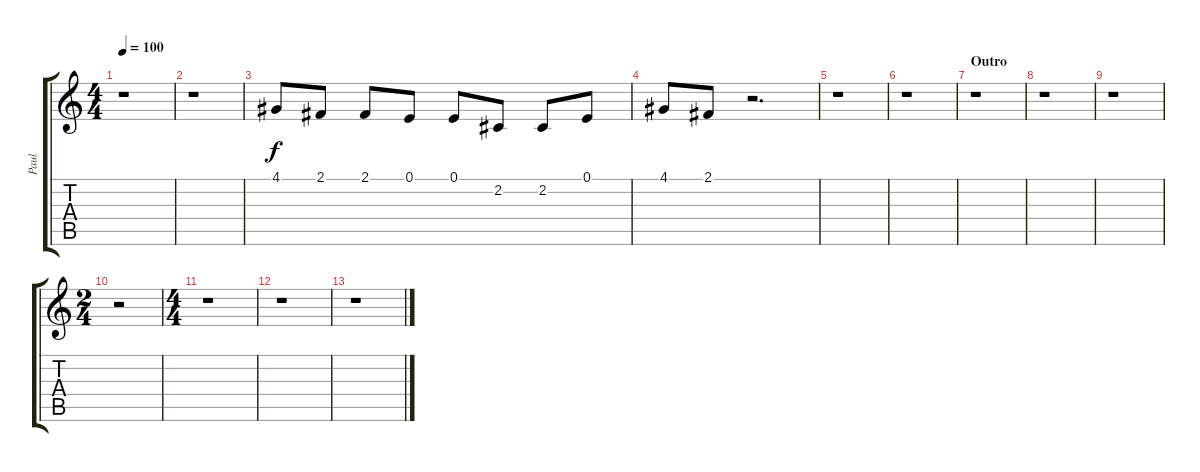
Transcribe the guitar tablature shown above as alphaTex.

\track ("Paul" "Paul") {instrument synthstrings2}
\staff {score tabs}
\tuning (E4 B3 G3 D3 A2 E2) {hide}
\ts (4 4)
\tempo 100
\clef g2
\ks c
r.1{dy f} |
r.1 |
4.1.8 2.1.8 2.1.8 0.1.8 0.1.8 2.2.8 2.2.8 0.1.8 |
4.1.8 2.1.8 r.2{d} |
r.1 |
r.1 |
\section ("" "Outro")
r.1 |
r.1 |
r.1 |
\ts (2 4)
r.2 |
\ts (4 4)
r.1 |
r.1 |
r.1
